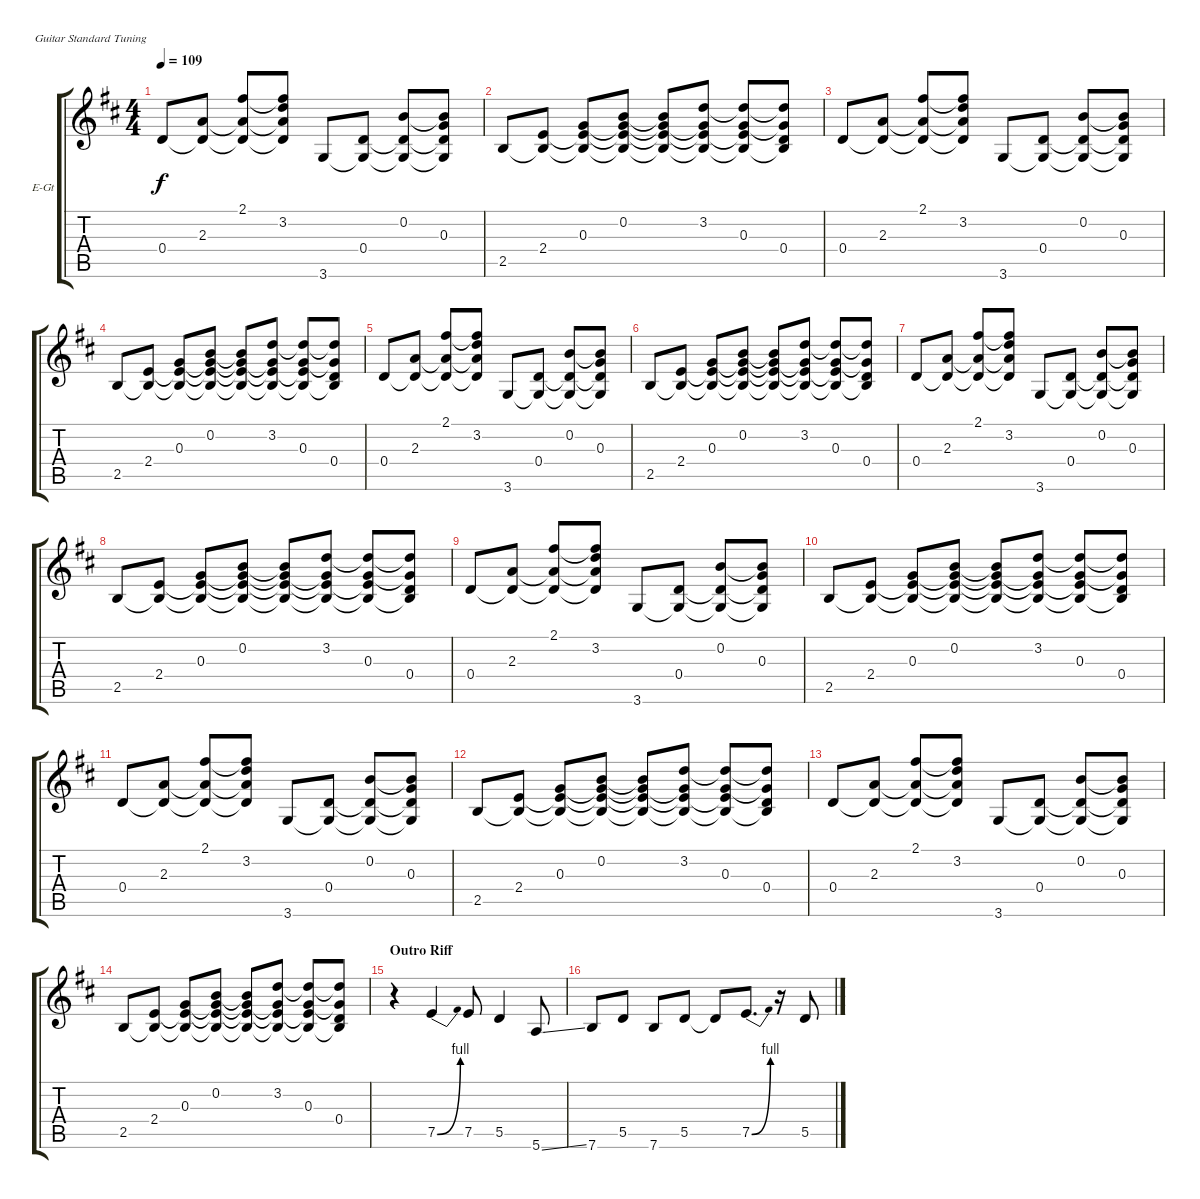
\bracketExtendMode groupsimilarinstruments
\firstSystemTrackNameOrientation horizontal
\otherSystemsTrackNameOrientation horizontal
\track ("Lead Guitar" "E-Gt") {instrument distortionguitar}
\staff {score tabs}
\tuning (E4 B3 G3 D3 A2 E2)
\ts (4 4)
\tempo 109
\clef g2
\ks d
0.4.8{dy f} (2.3 0.4{t}).8 (2.1 0.4{t} 2.3{t}).8 (3.2 0.4{t} 2.3{t} 2.1{t}).8 3.6.8 (0.4 3.6{t}).8 (0.2 3.6{t} 0.4{t}).8 (0.3 3.6{t} 0.4{t} 0.2{t}).8 |
2.5.8 (2.4 2.5{t}).8 (0.3 2.5{t} 2.4{t}).8 (0.2 2.5{t} 2.4{t} 0.3{t}).8 (0.2{t} 2.5{t} 2.4{t} 0.3{t}).8 (3.2 0.3{t} 2.4{t} 2.5{t}).8 (0.3 3.2{t} 2.4{t} 2.5{t}).8 (0.4 0.3{t} 3.2{t} 2.5{t}).8 |
0.4.8 (2.3 0.4{t}).8 (2.1 0.4{t} 2.3{t}).8 (3.2 0.4{t} 2.3{t} 2.1{t}).8 3.6.8 (0.4 3.6{t}).8 (0.2 3.6{t} 0.4{t}).8 (0.3 3.6{t} 0.4{t} 0.2{t}).8 |
2.5.8 (2.4 2.5{t}).8 (0.3 2.5{t} 2.4{t}).8 (0.2 2.5{t} 2.4{t} 0.3{t}).8 (0.2{t} 2.5{t} 2.4{t} 0.3{t}).8 (3.2 0.3{t} 2.4{t} 2.5{t}).8 (0.3 3.2{t} 2.4{t} 2.5{t}).8 (0.4 0.3{t} 3.2{t} 2.5{t}).8 |
0.4.8 (2.3 0.4{t}).8 (2.1 0.4{t} 2.3{t}).8 (3.2 0.4{t} 2.3{t} 2.1{t}).8 3.6.8 (0.4 3.6{t}).8 (0.2 3.6{t} 0.4{t}).8 (0.3 3.6{t} 0.4{t} 0.2{t}).8 |
2.5.8 (2.4 2.5{t}).8 (0.3 2.5{t} 2.4{t}).8 (0.2 2.5{t} 2.4{t} 0.3{t}).8 (0.2{t} 2.5{t} 2.4{t} 0.3{t}).8 (3.2 0.3{t} 2.4{t} 2.5{t}).8 (0.3 3.2{t} 2.4{t} 2.5{t}).8 (0.4 0.3{t} 3.2{t} 2.5{t}).8 |
0.4.8 (2.3 0.4{t}).8 (2.1 0.4{t} 2.3{t}).8 (3.2 0.4{t} 2.3{t} 2.1{t}).8 3.6.8 (0.4 3.6{t}).8 (0.2 3.6{t} 0.4{t}).8 (0.3 3.6{t} 0.4{t} 0.2{t}).8 |
2.5.8 (2.4 2.5{t}).8 (0.3 2.5{t} 2.4{t}).8 (0.2 2.5{t} 2.4{t} 0.3{t}).8 (0.2{t} 2.5{t} 2.4{t} 0.3{t}).8 (3.2 0.3{t} 2.4{t} 2.5{t}).8 (0.3 3.2{t} 2.4{t} 2.5{t}).8 (0.4 0.3{t} 3.2{t} 2.5{t}).8 |
0.4.8 (2.3 0.4{t}).8 (2.1 0.4{t} 2.3{t}).8 (3.2 0.4{t} 2.3{t} 2.1{t}).8 3.6.8 (0.4 3.6{t}).8 (0.2 3.6{t} 0.4{t}).8 (0.3 3.6{t} 0.4{t} 0.2{t}).8 |
2.5.8 (2.4 2.5{t}).8 (0.3 2.5{t} 2.4{t}).8 (0.2 2.5{t} 2.4{t} 0.3{t}).8 (0.2{t} 2.5{t} 2.4{t} 0.3{t}).8 (3.2 0.3{t} 2.4{t} 2.5{t}).8 (0.3 3.2{t} 2.4{t} 2.5{t}).8 (0.4 0.3{t} 3.2{t} 2.5{t}).8 |
0.4.8 (2.3 0.4{t}).8 (2.1 0.4{t} 2.3{t}).8 (3.2 0.4{t} 2.3{t} 2.1{t}).8 3.6.8 (0.4 3.6{t}).8 (0.2 3.6{t} 0.4{t}).8 (0.3 3.6{t} 0.4{t} 0.2{t}).8 |
2.5.8 (2.4 2.5{t}).8 (0.3 2.5{t} 2.4{t}).8 (0.2 2.5{t} 2.4{t} 0.3{t}).8 (0.2{t} 2.5{t} 2.4{t} 0.3{t}).8 (3.2 0.3{t} 2.4{t} 2.5{t}).8 (0.3 3.2{t} 2.4{t} 2.5{t}).8 (0.4 0.3{t} 3.2{t} 2.5{t}).8 |
0.4.8 (2.3 0.4{t}).8 (2.1 0.4{t} 2.3{t}).8 (3.2 0.4{t} 2.3{t} 2.1{t}).8 3.6.8 (0.4 3.6{t}).8 (0.2 3.6{t} 0.4{t}).8 (0.3 3.6{t} 0.4{t} 0.2{t}).8 |
2.5.8 (2.4 2.5{t}).8 (0.3 2.5{t} 2.4{t}).8 (0.2 2.5{t} 2.4{t} 0.3{t}).8 (0.2{t} 2.5{t} 2.4{t} 0.3{t}).8 (3.2 0.3{t} 2.4{t} 2.5{t}).8 (0.3 3.2{t} 2.4{t} 2.5{t}).8 (0.4 0.3{t} 3.2{t} 2.5{t}).8 |
\section ("" "Outro Riff")
r.4 7.5{be (bend 0 0 30 4)}.4 7.5.8 5.5.4 5.6{ss}.8 |
7.6.8 5.5.8 7.6.8 5.5.8 5.5{t}.8 7.5{be (bend 0 0 15 4)}.8{d} r.16 5.5.8
